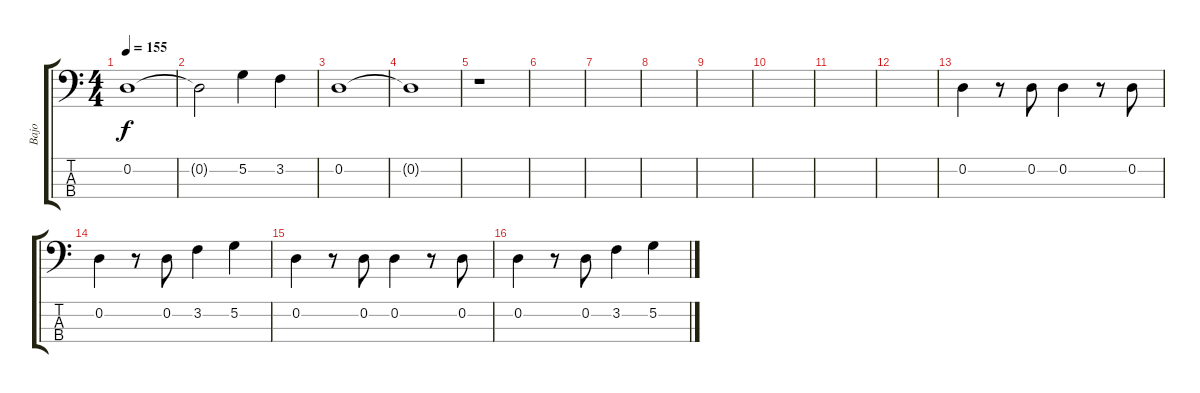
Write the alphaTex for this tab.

\track ("Bajo" "Bajo") {instrument electricbasspick}
\staff {score tabs}
\tuning (G2 D2 A1 E1) {hide}
\ts (4 4)
\tempo 155
\clef f4
\ks c
0.2.1{dy f} |
0.2{t}.2 5.2.4 3.2.4 |
0.2.1 |
0.2{t}.1 |
r.1 |
|
|
|
|
|
|
|
0.2.4 r.8 0.2.8 0.2.4 r.8 0.2.8 |
0.2.4 r.8 0.2.8 3.2.4 5.2.4 |
0.2.4 r.8 0.2.8 0.2.4 r.8 0.2.8 |
0.2.4 r.8 0.2.8 3.2.4 5.2.4
